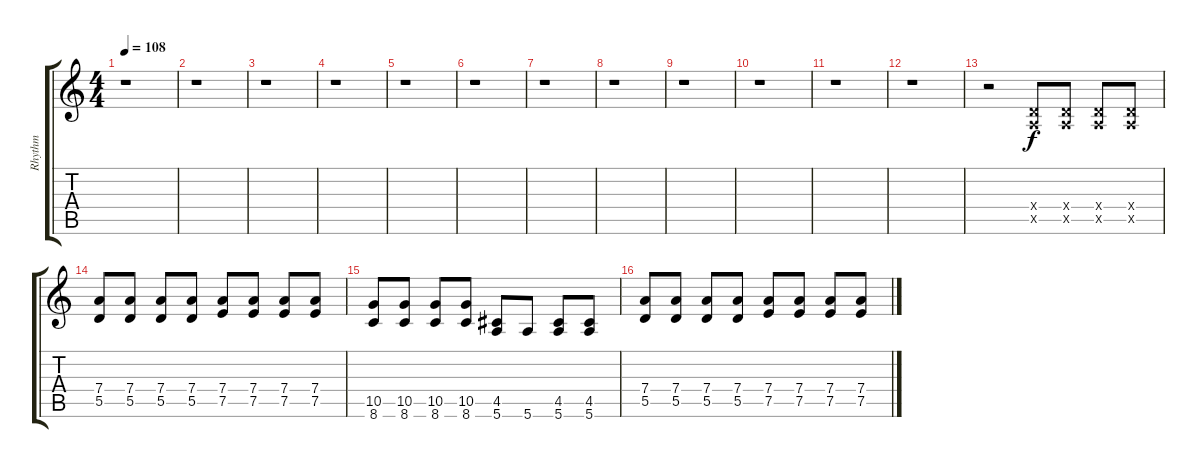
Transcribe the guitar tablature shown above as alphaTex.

\track ("Rhythm" "Rhythm") {instrument overdrivenguitar}
\staff {score tabs}
\tuning (E4 B3 G3 D3 A2 E2) {hide}
\ts (4 4)
\tempo 108
\clef g2
\ks c
r.1{dy f} |
r.1 |
r.1 |
r.1 |
r.1 |
r.1 |
r.1 |
r.1 |
r.1 |
r.1 |
r.1 |
r.1 |
r.2 (0.4{x} 0.5{x}).8 (0.4{x} 0.5{x}).8 (0.4{x} 0.5{x}).8 (0.4{x} 0.5{x}).8 |
(7.4 5.5).8 (7.4 5.5).8 (7.4 5.5).8 (7.4 5.5).8 (7.4 7.5).8 (7.4 7.5).8 (7.4 7.5).8 (7.4 7.5).8 |
(10.5 8.6).8 (10.5 8.6).8 (10.5 8.6).8 (10.5 8.6).8 (4.5 5.6).8 5.6.8 (4.5 5.6).8 (4.5 5.6).8 |
(7.4 5.5).8 (7.4 5.5).8 (7.4 5.5).8 (7.4 5.5).8 (7.4 7.5).8 (7.4 7.5).8 (7.4 7.5).8 (7.4 7.5).8
